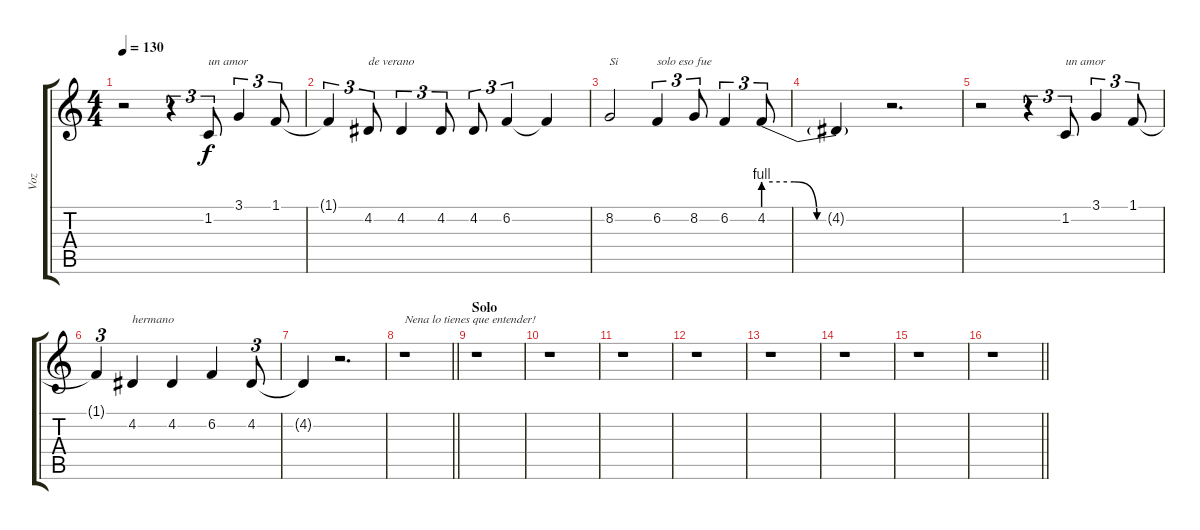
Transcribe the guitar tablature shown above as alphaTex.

\track ("Voz" "Voz") {instrument cello}
\staff {score tabs}
\tuning (E4 B3 G3 D3 A2 E2) {hide}
\ts (4 4)
\tempo 130
\clef g2
\ks c
r.2{dy f} r.4{tu (3 2)} 1.2.8{tu (3 2) txt "un amor"} 3.1.4{tu (3 2)} 1.1.8{tu (3 2)} |
1.1{t}.4{tu (3 2)} 4.2.8{tu (3 2) txt "de verano"} 4.2.4{tu (3 2)} 4.2.8{tu (3 2)} 4.2.8{tu (3 2)} 6.2.4{tu (3 2)} 6.2{t}.4 |
8.2.2{txt "Si"} 6.2.4{tu (3 2) txt "solo eso fue"} 8.2.8{tu (3 2)} 6.2.4{tu (3 2)} 4.2{be (custom 0 4 15 4 26 0 30 0 60 0)}.8{tu (3 2)} |
4.2{t}.4 r.2{d} |
r.2 r.4{tu (3 2)} 1.2.8{tu (3 2) txt "un amor"} 3.1.4{tu (3 2)} 1.1.8{tu (3 2)} |
1.1{t}.4{tu (3 2)} 4.2.4{txt "hermano"} 4.2.4 6.2.4 4.2.8{tu (3 2)} |
4.2{t}.4 r.2{d} |
\barLineRight lightlight
r.1{txt "Nena lo tienes que entender!"} |
\section ("" "Solo")
r.1 |
r.1 |
r.1 |
r.1 |
r.1 |
r.1 |
r.1 |
\barLineRight lightlight
r.1
